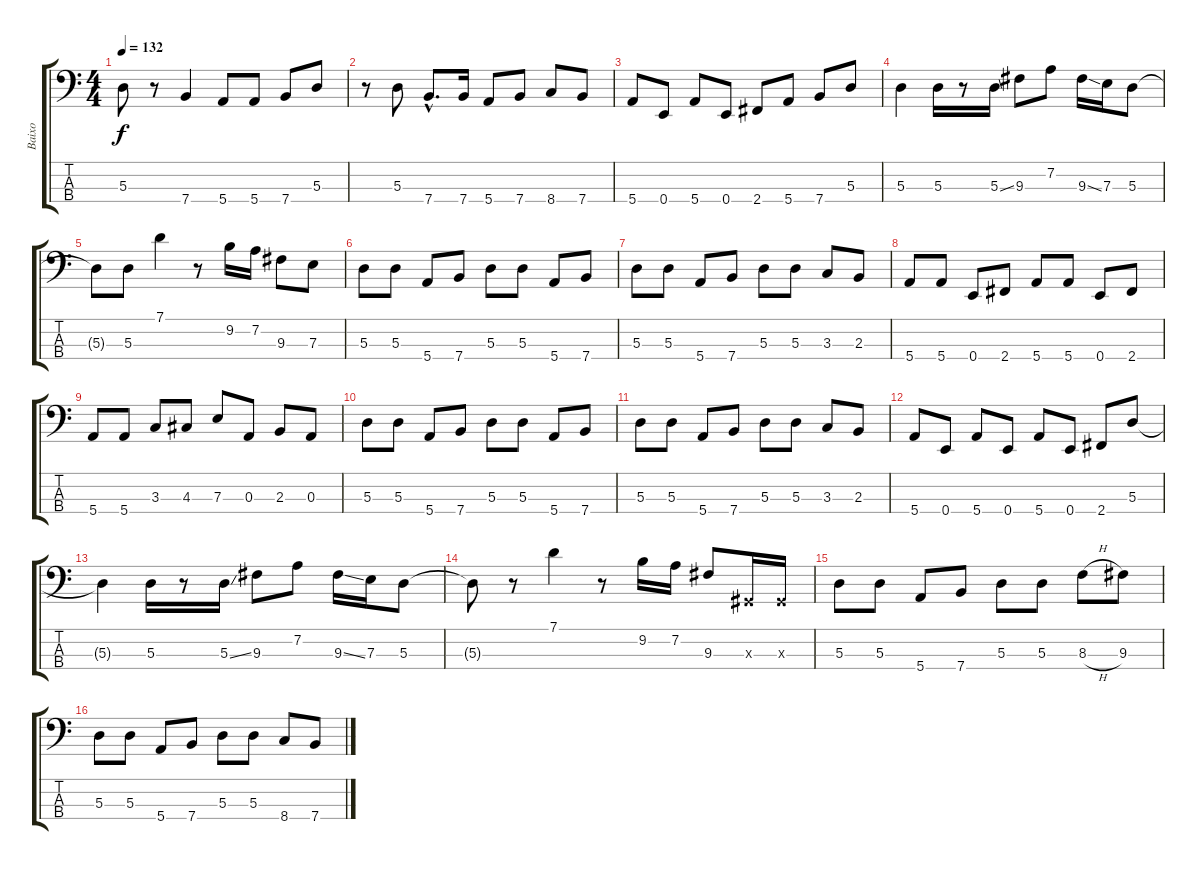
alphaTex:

\track ("Baixo" "Baixo") {instrument electricbasspick}
\staff {score tabs}
\tuning (G2 D2 A1 E1) {hide}
\ts (4 4)
\tempo 132
\clef f4
\ks c
5.3.8{dy f} r.8 7.4.4 5.4.8 5.4.8 7.4.8 5.3.8 |
r.8 5.3.8 7.4{hac}.8{d} 7.4.16 5.4.8 7.4.8 8.4.8 7.4.8 |
5.4.8 0.4.8 5.4.8 0.4.8 2.4.8 5.4.8 7.4.8 5.3.8 |
5.3.4 5.3.16 r.8 5.3{ss}.16 9.3.8 7.2.8 9.3{ss}.16 7.3.16 5.3.8 |
5.3{t}.8 5.3.8 7.1.4 r.8 9.2.16 7.2.16 9.3.8 7.3.8 |
5.3.8 5.3.8 5.4.8 7.4.8 5.3.8 5.3.8 5.4.8 7.4.8 |
5.3.8 5.3.8 5.4.8 7.4.8 5.3.8 5.3.8 3.3.8 2.3.8 |
5.4.8 5.4.8 0.4.8 2.4.8 5.4.8 5.4.8 0.4.8 2.4.8 |
5.4.8 5.4.8 3.3.8 4.3.8 7.3.8 0.3.8 2.3.8 0.3.8 |
5.3.8 5.3.8 5.4.8 7.4.8 5.3.8 5.3.8 5.4.8 7.4.8 |
5.3.8 5.3.8 5.4.8 7.4.8 5.3.8 5.3.8 3.3.8 2.3.8 |
5.4.8 0.4.8 5.4.8 0.4.8 5.4.8 0.4.8 2.4.8 5.3.8 |
5.3{t}.4 5.3.16 r.8 5.3{ss}.16 9.3.8 7.2.8 9.3{ss}.16 7.3.16 5.3.8 |
5.3{t}.8 r.8 7.1.4 r.8 9.2.16 7.2.16 9.3.8 -1.3{x}.16 -1.3{x}.16 |
5.3.8 5.3.8 5.4.8 7.4.8 5.3.8 5.3.8 8.3{h}.8 9.3.8 |
5.3.8 5.3.8 5.4.8 7.4.8 5.3.8 5.3.8 8.4.8 7.4.8
